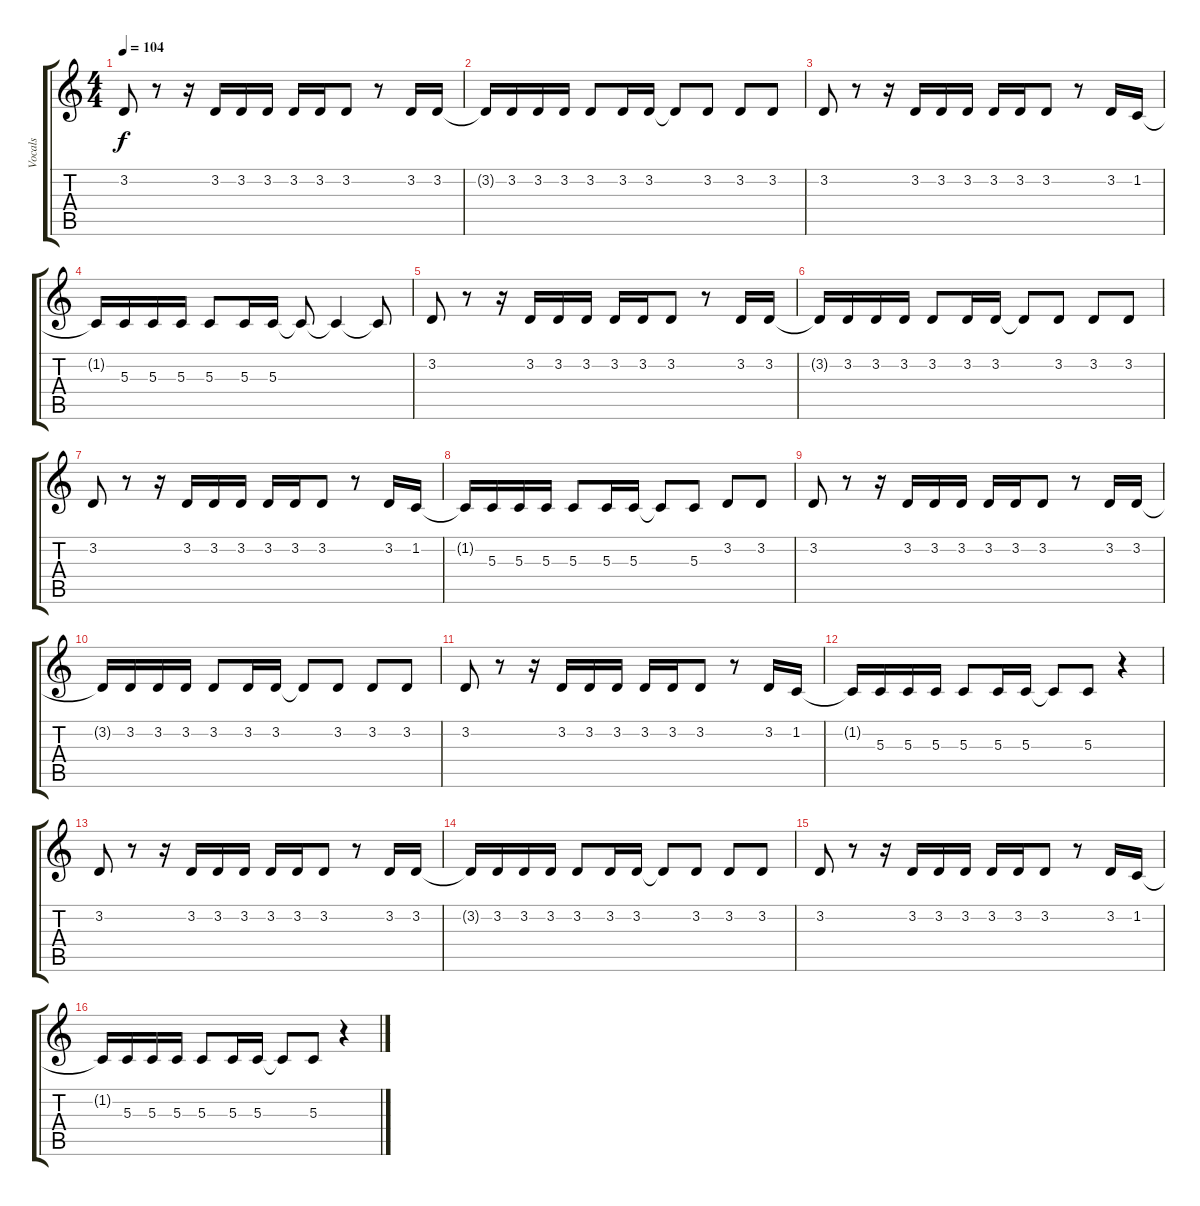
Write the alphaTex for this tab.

\track ("Vocals" "Vocals") {instrument pad2warm}
\staff {score tabs}
\tuning (E4 B3 G3 D3 A2 E2) {hide}
\ts (4 4)
\tempo 104
\clef g2
\ks c
3.2.8{dy f} r.8 r.16 3.2.16 3.2.16 3.2.16 3.2.16 3.2.16 3.2.8 r.8 3.2.16 3.2.16 |
3.2{t}.16 3.2.16 3.2.16 3.2.16 3.2.8 3.2.16 3.2.16 3.2{t}.8 3.2.8 3.2.8 3.2.8 |
3.2.8 r.8 r.16 3.2.16 3.2.16 3.2.16 3.2.16 3.2.16 3.2.8 r.8 3.2.16 1.2.16 |
1.2{t}.16 5.3.16 5.3.16 5.3.16 5.3.8 5.3.16 5.3.16 5.3{t}.8 5.3{t}.4 5.3{t}.8 |
3.2.8 r.8 r.16 3.2.16 3.2.16 3.2.16 3.2.16 3.2.16 3.2.8 r.8 3.2.16 3.2.16 |
3.2{t}.16 3.2.16 3.2.16 3.2.16 3.2.8 3.2.16 3.2.16 3.2{t}.8 3.2.8 3.2.8 3.2.8 |
3.2.8 r.8 r.16 3.2.16 3.2.16 3.2.16 3.2.16 3.2.16 3.2.8 r.8 3.2.16 1.2.16 |
1.2{t}.16 5.3.16 5.3.16 5.3.16 5.3.8 5.3.16 5.3.16 5.3{t}.8 5.3.8 3.2.8 3.2.8 |
3.2.8 r.8 r.16 3.2.16 3.2.16 3.2.16 3.2.16 3.2.16 3.2.8 r.8 3.2.16 3.2.16 |
3.2{t}.16 3.2.16 3.2.16 3.2.16 3.2.8 3.2.16 3.2.16 3.2{t}.8 3.2.8 3.2.8 3.2.8 |
3.2.8 r.8 r.16 3.2.16 3.2.16 3.2.16 3.2.16 3.2.16 3.2.8 r.8 3.2.16 1.2.16 |
1.2{t}.16 5.3.16 5.3.16 5.3.16 5.3.8 5.3.16 5.3.16 5.3{t}.8 5.3.8 r.4 |
3.2.8 r.8 r.16 3.2.16 3.2.16 3.2.16 3.2.16 3.2.16 3.2.8 r.8 3.2.16 3.2.16 |
3.2{t}.16 3.2.16 3.2.16 3.2.16 3.2.8 3.2.16 3.2.16 3.2{t}.8 3.2.8 3.2.8 3.2.8 |
3.2.8 r.8 r.16 3.2.16 3.2.16 3.2.16 3.2.16 3.2.16 3.2.8 r.8 3.2.16 1.2.16 |
1.2{t}.16 5.3.16 5.3.16 5.3.16 5.3.8 5.3.16 5.3.16 5.3{t}.8 5.3.8 r.4
